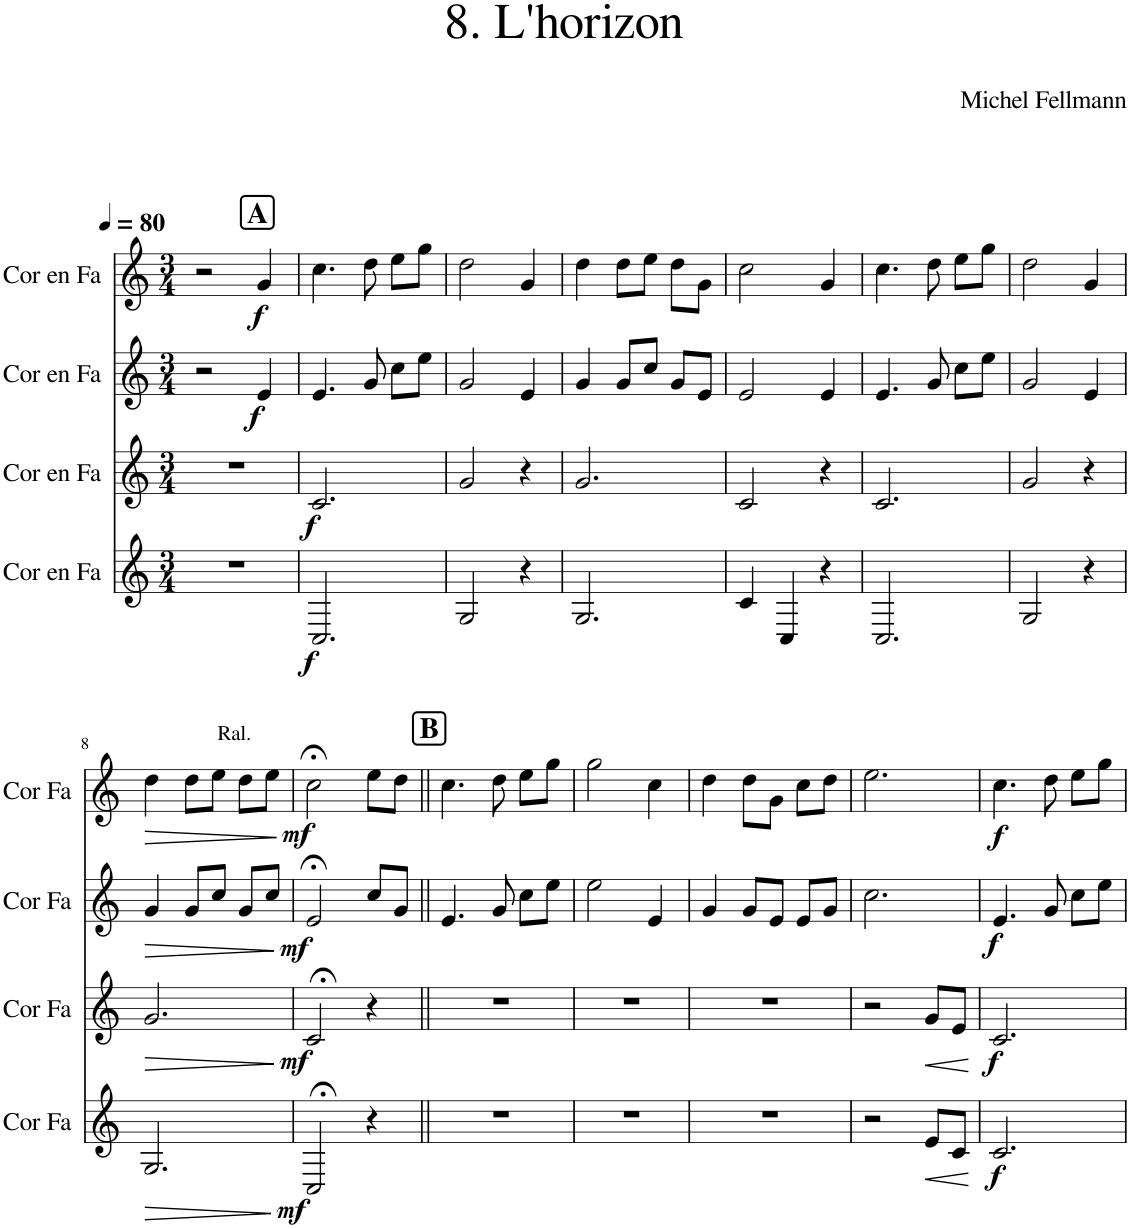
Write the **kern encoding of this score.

**kern	**dynam	**kern	**dynam	**kern	**dynam	**kern	**dynam
*part4	*part4	*part3	*part3	*part2	*part2	*part1	*part1
*staff4	*staff4	*staff3	*staff3	*staff2	*staff2	*staff1	*staff1
*I"Cor en Fa	*	*I"Cor en Fa	*	*I"Cor en Fa	*	*I"Cor en Fa	*
*I'Cor Fa	*	*I'Cor Fa	*	*I'Cor Fa	*	*I'Cor Fa	*
*clefG2	*	*clefG2	*	*clefG2	*	*clefG2	*
*Trd4c7	*	*Trd4c7	*	*Trd4c7	*	*Trd4c7	*
*k[]	*	*k[]	*	*k[]	*	*k[]	*
*M3/4	*	*M3/4	*	*M3/4	*	*M3/4	*
*MM80	*	*MM80	*	*MM80	*	*MM80	*
!!LO:REH:place=s1:a:B:cj:fs=14:t=A:qo=2
=1	=1	=1	=1	=1	=1	=1	=1
2.r	.	2.r	.	2r	.	2r	.
!	!	!	!	!	!LO:DY:b	!	!LO:DY:b
.	.	.	.	4e/	f	4g/	f
=2	=2	=2	=2	=2	=2	=2	=2
!	!LO:DY:b	!	!LO:DY:b	!	!	!	!
2.C/	f	2.c/	f	4.e/	.	4.cc\	.
.	.	.	.	8g/	.	8dd\	.
.	.	.	.	8cc\L	.	8ee\L	.
.	.	.	.	8ee\J	.	8gg\J	.
=3	=3	=3	=3	=3	=3	=3	=3
2G/	.	2g/	.	2g/	.	2dd\	.
4r	.	4r	.	4e/	.	4g/	.
=4	=4	=4	=4	=4	=4	=4	=4
2.G/	.	2.g/	.	4g/	.	4dd\	.
.	.	.	.	8g/L	.	8dd\L	.
.	.	.	.	8cc/J	.	8ee\J	.
.	.	.	.	8g/L	.	8dd\L	.
.	.	.	.	8e/J	.	8g\J	.
=5	=5	=5	=5	=5	=5	=5	=5
4c/	.	2c/	.	2e/	.	2cc\	.
4C/	.	.	.	.	.	.	.
4r	.	4r	.	4e/	.	4g/	.
=6	=6	=6	=6	=6	=6	=6	=6
2.C/	.	2.c/	.	4.e/	.	4.cc\	.
.	.	.	.	8g/	.	8dd\	.
.	.	.	.	8cc\L	.	8ee\L	.
.	.	.	.	8ee\J	.	8gg\J	.
=7	=7	=7	=7	=7	=7	=7	=7
2G/	.	2g/	.	2g/	.	2dd\	.
4r	.	4r	.	4e/	.	4g/	.
!!LO:LB:g=z
=8	=8	=8	=8	=8	=8	=8	=8
!	!LO:HP:b	!	!LO:HP:b	!	!LO:HP:b	!	!LO:HP:b
2.G/	>	2.g/	>	4g/	>	4dd\	>
.	.	.	.	8g/L	.	8dd\L	.
!	!	!	!	!	!	!LO:TX:a:t=Ral.	!
.	.	.	.	8cc/J	.	8ee\J	.
.	.	.	.	8g/L	.	8dd\L	.
.	.	.	.	8cc/J	.	8ee\J	.
.	]	.	]	.	]	.	]
=9	=9	=9	=9	=9	=9	=9	=9
!	!LO:DY:b	!	!LO:DY:b	!	!LO:DY:b	!	!LO:DY:b
2C;</	mf	2c;</	mf	2e;</	mf	2cc;<\	mf
4r	.	4r	.	8cc/L	.	8ee\L	.
.	.	.	.	8g/J	.	8dd\J	.
!!LO:REH:place=s1:a:B:cj:fs=14:t=B
=10||	=10||	=10||	=10||	=10||	=10||	=10||	=10||
2.r	.	2.r	.	4.e/	.	4.cc\	.
.	.	.	.	8g/	.	8dd\	.
.	.	.	.	8cc\L	.	8ee\L	.
.	.	.	.	8ee\J	.	8gg\J	.
=11	=11	=11	=11	=11	=11	=11	=11
2.r	.	2.r	.	2ee\	.	2gg\	.
.	.	.	.	4e/	.	4cc\	.
=12	=12	=12	=12	=12	=12	=12	=12
2.r	.	2.r	.	4g/	.	4dd\	.
.	.	.	.	8g/L	.	8dd\L	.
.	.	.	.	8e/J	.	8g\J	.
.	.	.	.	8e/L	.	8cc\L	.
.	.	.	.	8g/J	.	8dd\J	.
=13	=13	=13	=13	=13	=13	=13	=13
2r	.	2r	.	2.cc\	.	2.ee\	.
!	!LO:HP:b	!	!LO:HP:b	!	!	!	!
8e/L	<	8g/L	<	.	.	.	.
8c/J	.	8e/J	.	.	.	.	.
.	[	.	[	.	.	.	.
=14	=14	=14	=14	=14	=14	=14	=14
!	!LO:DY:b	!	!LO:DY:b	!	!LO:DY:b	!	!LO:DY:b
2.c/	f	2.c/	f	4.e/	f	4.cc\	f
.	.	.	.	8g/	.	8dd\	.
.	.	.	.	8cc\L	.	8ee\L	.
.	.	.	.	8ee\J	.	8gg\J	.
=	=	=	=	=	=	=	=
*-	*-	*-	*-	*-	*-	*-	*-
